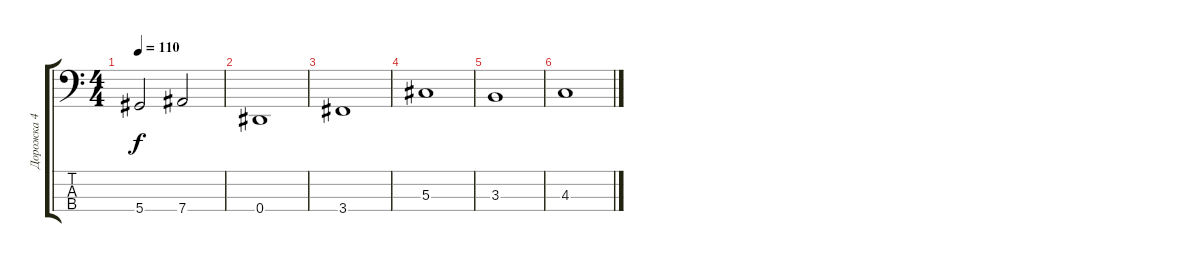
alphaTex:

\track ("Дорожка 4" "Дорожка 4") {instrument electricbassfinger}
\staff {score tabs}
\tuning (Gb2 Db2 Ab1 Eb1) {hide}
\ts (4 4)
\tempo 110
\clef f4
\ks c
5.4.2{dy f} 7.4.2 |
0.4.1 |
3.4.1 |
5.3.1 |
3.3.1 |
4.3.1
